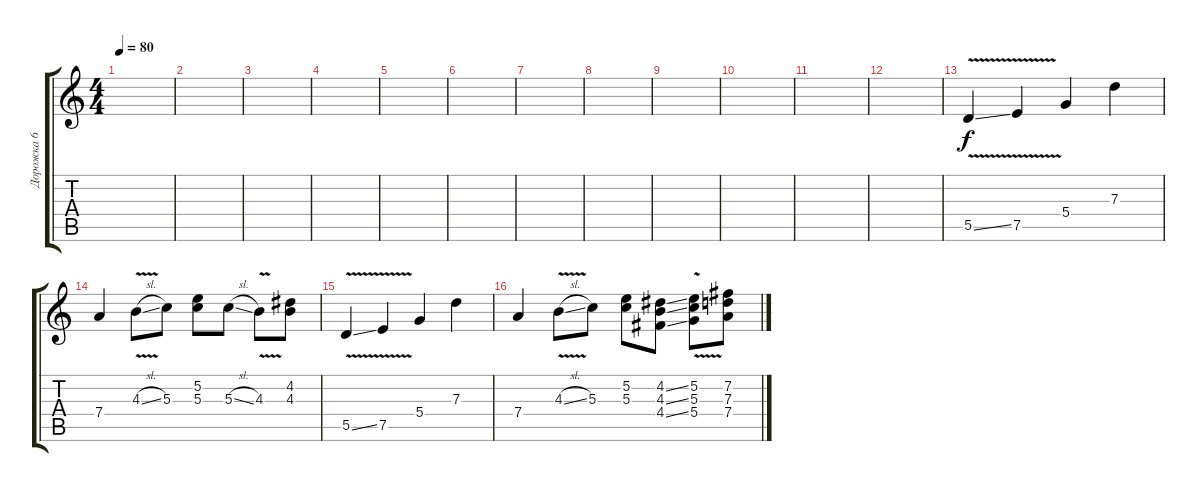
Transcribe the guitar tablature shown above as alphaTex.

\track ("Дорожка 6" "Дорожка 6") {instrument distortionguitar}
\staff {score tabs}
\tuning (E4 B3 G3 D3 A2 E2) {hide}
\ts (4 4)
\tempo 80
\clef g2
\ks c
|
|
|
|
|
|
|
|
|
|
|
|
5.5{v ss}.4 7.5{v}.4 5.4.4 7.3.4 |
7.4.4 4.3{v sl}.8 5.3.8 (5.2 5.3).8 5.3{sl}.8 4.3{v}.8 (4.2 4.3).8 |
5.5{v ss}.4 7.5{v}.4 5.4.4 7.3.4 |
7.4.4 4.3{v sl}.8 5.3.8 (5.2 5.3).8 (4.2{ss} 4.3{ss} 4.4{ss}).8 (5.2{v} 5.3 5.4{v}).8 (7.2 7.3 7.4).8
